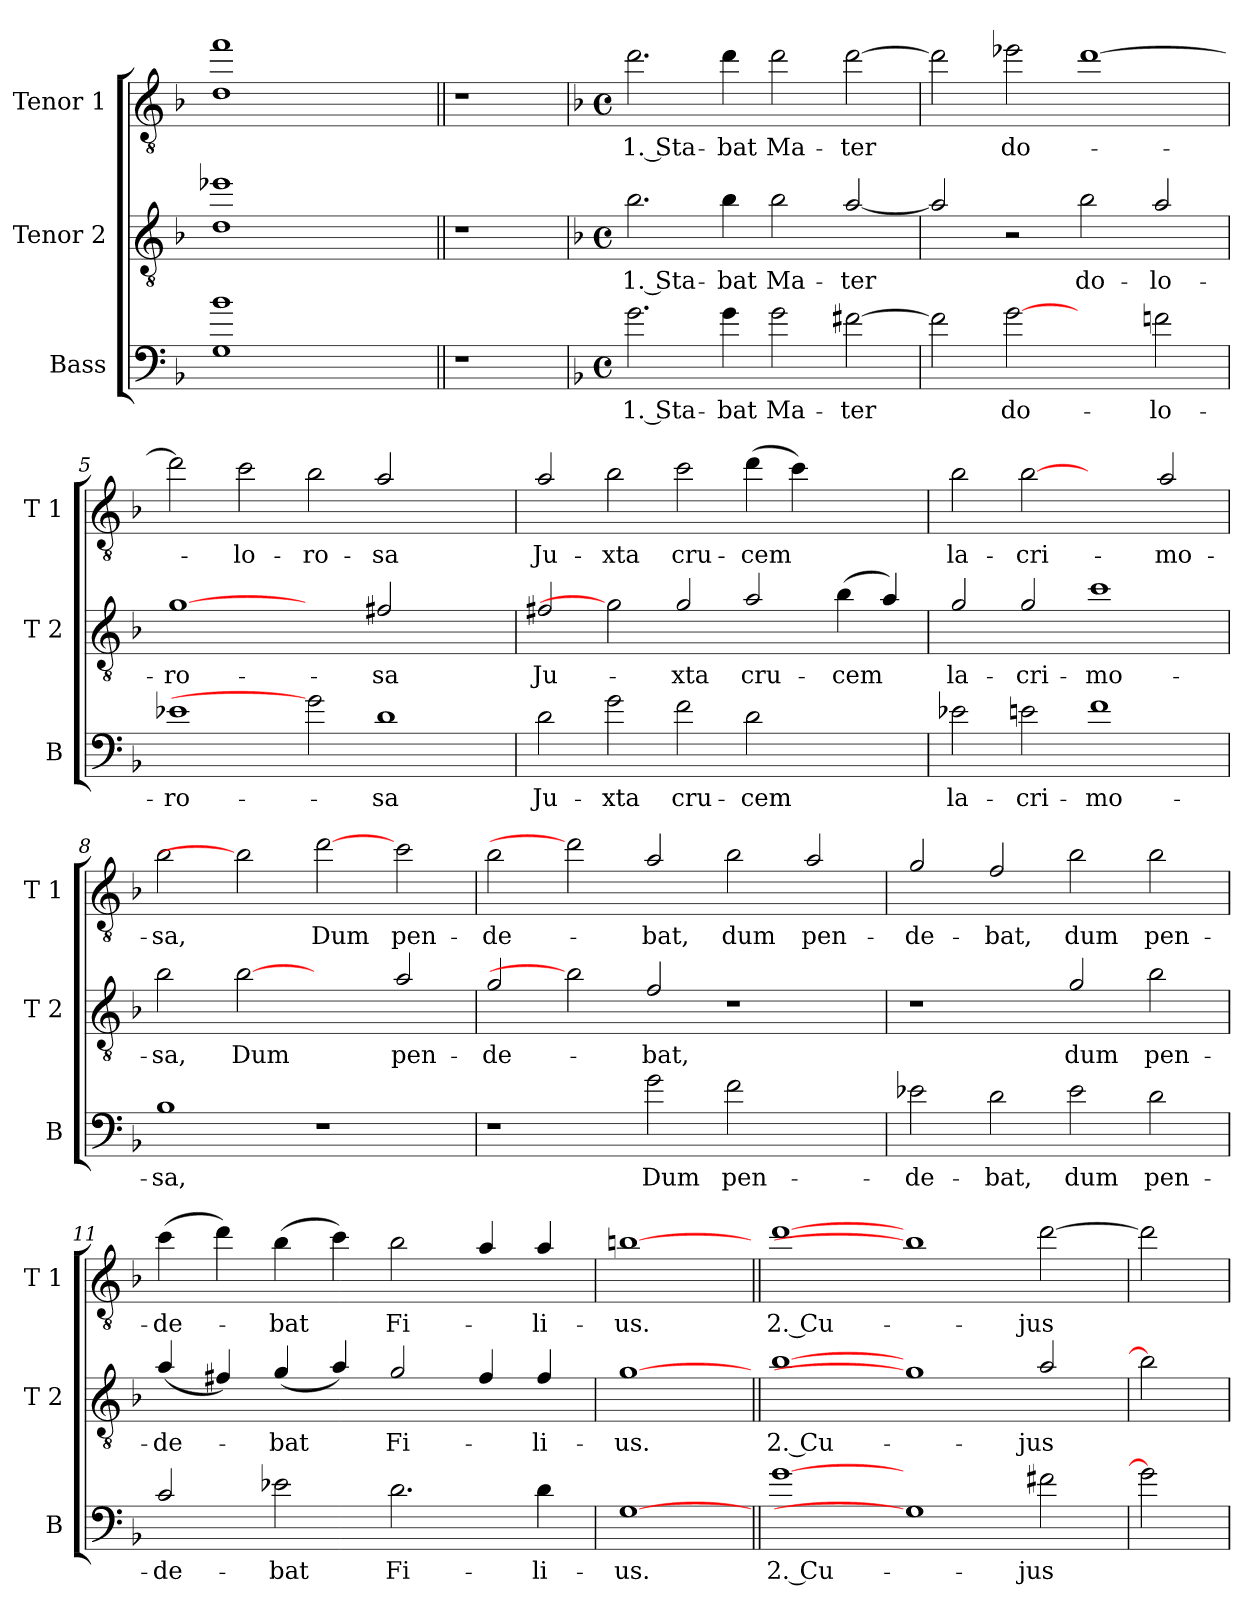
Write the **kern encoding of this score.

**kern	**text	**kern	**text	**kern	**text
*part3	*part3	*part2	*part2	*part1	*part1
*staff3	*staff3	*staff2	*staff2	*staff1	*staff1
*I"Bass	*	*I"Tenor 2	*	*I"Tenor 1	*
*I'B	*	*I'T 2	*	*I'T 1	*
*clefF4	*	*clefGv2	*	*clefGv2	*
*ITrd7c12	*	*ITrd7c12	*	*ITrd7c12	*
*k[b-]	*	*k[b-]	*	*k[b-]	*
*F:	*	*F:	*	*F:	*
=1	=1	=1	=1	=1	=1
1GG 1B-	.	1D 1e-X	.	1D 1f	.
1ryy	.	1ryy	.	1ryy	.
=2||	=2||	=2||	=2||	=2||	=2||
1r	.	1r	.	1r	.
=3	=3	=3	=3	=3	=3
*k[b-]	*	*k[b-]	*	*k[b-]	*
*F:	*	*F:	*	*F:	*
*M4/4	*	*M4/4	*	*M4/4	*
*met(c)	*	*met(c)	*	*met(c)	*
!	!LO:LY:b	!	!LO:LY:b	!	!LO:LY:b
2.G\	1. Sta-	2.B-\	1. Sta-	2.d\	1. Sta-
!	!LO:LY:b	!	!LO:LY:b	!	!LO:LY:b
4G\	-bat	4B-\	-bat	4d\	-bat
!	!LO:LY:b	!	!LO:LY:b	!	!LO:LY:b
2G\	Ma-	2B-\	Ma-	2d\	Ma-
!	!LO:LY:b	!	!LO:LY:b	!	!LO:LY:b
[2F#X\	-ter	[2A/	-ter	[2d\	-ter
=4	=4	=4	=4	=4	=4
2F#\]	.	2A/]	.	2d\]	.
!	!LO:LY:b	!	!	!	!LO:LY:b
[2G	do-	2r	.	2e-X\	do-
!	!	!	!LO:LY:b	!	!
2ryy	.	2B-\	do-	[1d	.
!	!LO:LY:b	!	!LO:LY:b	!	!
2Fn\	-lo-	2A/	-lo-	.	.
=5	=5	=5	=5	=5	=5
!	!LO:LY:b	!	!LO:LY:b	!	!
1E-X	-ro-	[1G	-ro-	2d\]	.
!	!	!	!	!	!LO:LY:b
.	.	.	.	2c\	-lo-
!	!	!	!	!	!LO:LY:b
2G]	.	2ryy	.	2B-\	-ro-
!	!LO:LY:b	!	!LO:LY:b	!	!LO:LY:b
1D	-sa	2F#X/	-sa	2A/	-sa
.	.	2ryy	.	2ryy	.
=6	=6	=6	=6	=6	=6
!	!LO:LY:b	!	!LO:LY:b	!	!LO:LY:b
2D\	Ju-	2F#X/	Ju-	2A/	Ju-
!	!LO:LY:b	!	!	!	!LO:LY:b
2G\	-xta	2G]	.	2B-\	-xta
!	!LO:LY:b	!	!LO:LY:b	!	!LO:LY:b
2F\	cru-	2G/	-xta	2c\	cru-
!	!LO:LY:b	!	!LO:LY:b	!	!LO:LY:b
2D\	-cem	2A/	cru-	(>4d\	-cem
.	.	.	.	4c\)	.
!	!	!	!LO:LY:b	!	!
2ryy	.	(>4B-\	-cem	2ryy	.
.	.	4A/)	.	.	.
=7	=7	=7	=7	=7	=7
!	!LO:LY:b	!	!LO:LY:b	!	!LO:LY:b
2E-X\	la-	2G/	la-	2B-\	la-
!	!LO:LY:b	!	!LO:LY:b	!	!LO:LY:b
2En\	-cri-	2G/	-cri-	[2B-	-cri-
!	!LO:LY:b	!	!LO:LY:b	!	!
1F	-mo-	1c	-mo-	2ryy	.
!	!	!	!	!	!LO:LY:b
.	.	.	.	2A/	-mo-
!!LO:LB:g=z
=8	=8	=8	=8	=8	=8
!	!LO:LY:b	!	!LO:LY:b	!	!LO:LY:b
1BB-	-sa,	2B-\	-sa,	2B-\	-sa,
!	!	!	!LO:LY:b	!	!
.	.	[2B-	Dum	2B-]	.
!	!	!	!	!	!LO:LY:b
1r	.	2ryy	.	[2d	Dum
!	!	!	!LO:LY:b	!	!LO:LY:b
.	.	2A/	pen-	2c\	pen-
=9	=9	=9	=9	=9	=9
!	!	!	!LO:LY:b	!	!LO:LY:b
1r	.	2G/	-de-	2B-\	-de-
.	.	2B-]	.	2d]	.
!	!LO:LY:b	!	!LO:LY:b	!	!LO:LY:b
2G\	Dum	2F/	-bat,	2A/	-bat,
!	!LO:LY:b	!	!	!	!LO:LY:b
2F\	pen-	1r	.	2B-\	dum
!	!	!	!	!	!LO:LY:b
2ryy	.	.	.	2A/	pen-
=10	=10	=10	=10	=10	=10
!	!LO:LY:b	!	!	!	!LO:LY:b
2E-X\	-de-	1r	.	2G/	-de-
!	!LO:LY:b	!	!	!	!LO:LY:b
2D\	-bat,	.	.	2F/	-bat,
!	!LO:LY:b	!	!LO:LY:b	!	!LO:LY:b
2E-\	dum	2G/	dum	2B-\	dum
!	!LO:LY:b	!	!LO:LY:b	!	!LO:LY:b
2D\	pen-	2B-\	pen-	2B-\	pen-
=11	=11	=11	=11	=11	=11
!	!LO:LY:b	!	!LO:LY:b	!	!LO:LY:b
2C/	-de-	(<4A/	-de-	(>4c\	-de-
.	.	4F#X/)	.	4d\)	.
!	!LO:LY:b	!	!LO:LY:b	!	!LO:LY:b
2E-X\	-bat	(<4G/	-bat	(>4B-\	-bat
.	.	4A/)	.	4c\)	.
!	!LO:LY:b	!	!LO:LY:b	!	!LO:LY:b
2.D\	Fi-	2G/	Fi-	2B-\	Fi-
.	.	4F#/	.	4A/	.
!	!LO:LY:b	!	!LO:LY:b	!	!LO:LY:b
4D\	-li-	4F#/	-li-	4A/	-li-
=12	=12	=12	=12	=12	=12
!	!LO:LY:b	!	!LO:LY:b	!	!LO:LY:b
[1GG	-us.	[1G	-us.	[1Bn	-us.
=13||	=13||	=13||	=13||	=13||	=13||
!	!LO:LY:b	!	!LO:LY:b	!	!LO:LY:b
[1G	2. Cu-	[1B-	2. Cu-	[1d	2. Cu-
1GG]	.	1G]	.	1B]	.
!	!LO:LY:b	!	!LO:LY:b	!	!LO:LY:b
2F#X\	-jus	2A/	-jus	[2d\	-jus
=14	=14	=14	=14	=14	=14
2G]	.	2B-]	.	2d]	.
=	=	=	=	=	=
*-	*-	*-	*-	*-	*-
